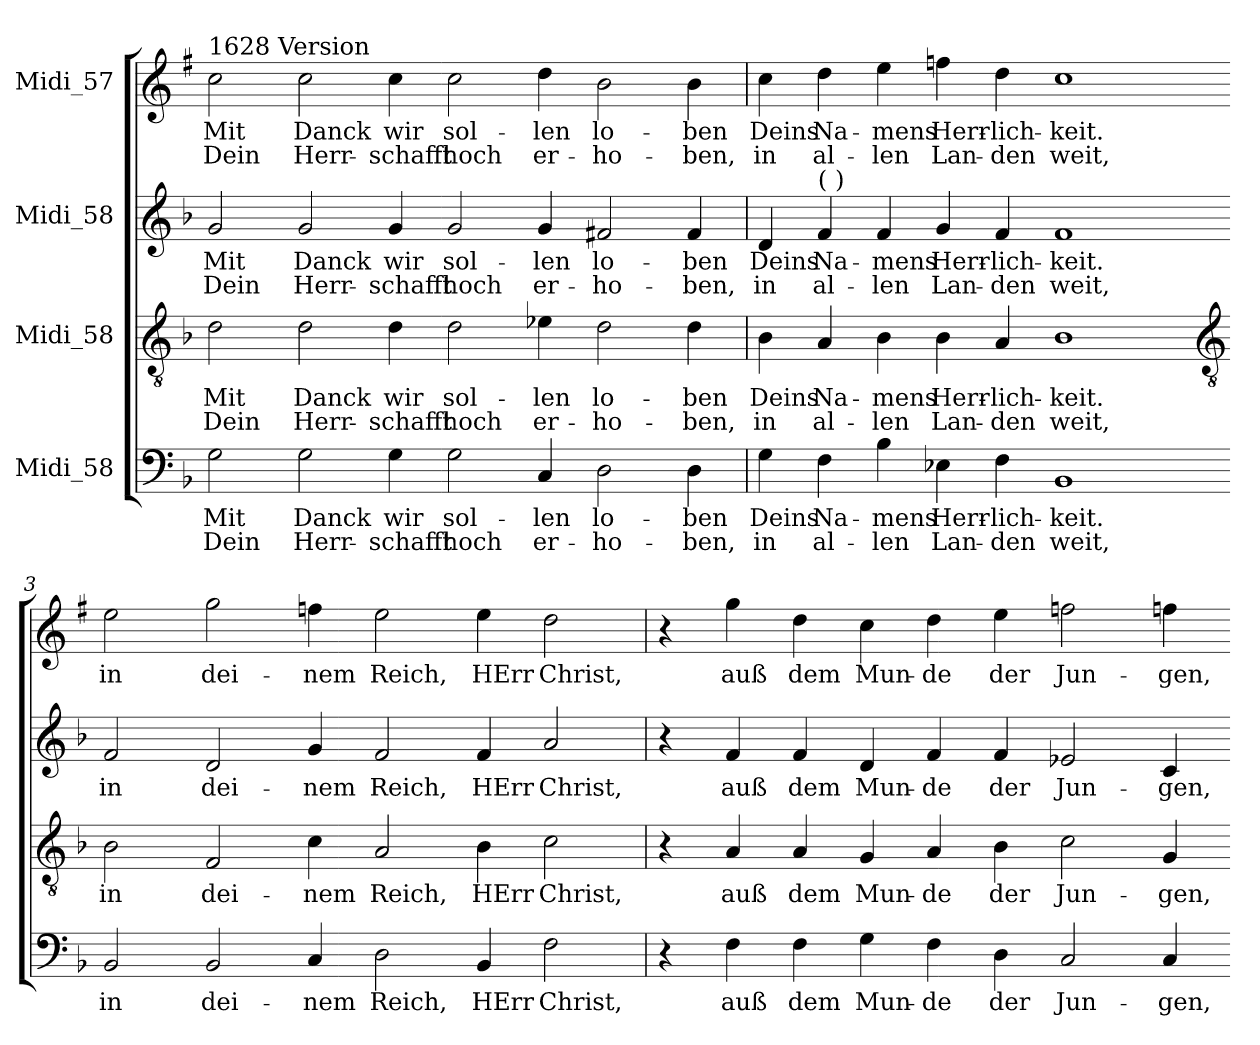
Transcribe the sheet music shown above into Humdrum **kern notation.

**kern	**text	**text	**kern	**text	**text	**kern	**text	**text	**kern	**text	**text
*part4	*part4	*part4	*part3	*part3	*part3	*part2	*part2	*part2	*part1	*part1	*part1
*staff4	*staff4	*staff4	*staff3	*staff3	*staff3	*staff2	*staff2	*staff2	*staff1	*staff1	*staff1
*I"Midi_58	*	*	*I"Midi_58	*	*	*I"Midi_58	*	*	*I"Midi_57	*	*
*clefF4	*	*	*clefGv2	*	*	*clefG2	*	*	*clefG2	*	*
*	*	*	*	*	*	*	*	*	*ITrd1c2	*	*
*k[b-]	*	*	*k[b-]	*	*	*k[b-]	*	*	*k[b-]	*	*
*F:	*	*	*F:	*	*	*F:	*	*	*F:	*	*
=1	=1	=1	=1	=1	=1	=1	=1	=1	=1	=1	=1
!	!	!	!	!	!	!	!	!	!LO:TX:a:t=1628 Version	!	!
!	!LO:LY:b	!LO:LY:b	!	!LO:LY:b	!LO:LY:b	!	!LO:LY:b	!LO:LY:b	!	!LO:LY:b	!LO:LY:b
2G	Mit	Dein	2d	Mit	Dein	2g	Mit	Dein	2b-	Mit	Dein
!	!LO:LY:b	!LO:LY:b	!	!LO:LY:b	!LO:LY:b	!	!LO:LY:b	!LO:LY:b	!	!LO:LY:b	!LO:LY:b
2G	Danck	Herr-	2d	Danck	Herr-	2g	Danck	Herr-	2b-	Danck	Herr-
!	!LO:LY:b	!LO:LY:b	!	!LO:LY:b	!LO:LY:b	!	!LO:LY:b	!LO:LY:b	!	!LO:LY:b	!LO:LY:b
4G	-wir	schafft	4d	-wir	schafft	4g	-wir	schafft	4b-	-wir	schafft
!	!LO:LY:b	!LO:LY:b	!	!LO:LY:b	!LO:LY:b	!	!LO:LY:b	!LO:LY:b	!	!LO:LY:b	!LO:LY:b
2G	sol-	-hoch	2d	sol-	-hoch	2g	sol-	-hoch	2b-	sol-	-hoch
!	!LO:LY:b	!LO:LY:b	!	!LO:LY:b	!LO:LY:b	!	!LO:LY:b	!LO:LY:b	!	!LO:LY:b	!LO:LY:b
4C	len	er-	4e-X	len	er-	4g	len	er-	4cc	len	er-
!	!LO:LY:b	!LO:LY:b	!	!LO:LY:b	!LO:LY:b	!	!LO:LY:b	!LO:LY:b	!	!LO:LY:b	!LO:LY:b
2D	-lo-	-ho-	2d	-lo-	-ho-	2f#	-lo-	-ho-	2a	-lo-	-ho-
!	!LO:LY:b	!LO:LY:b	!	!LO:LY:b	!LO:LY:b	!	!LO:LY:b	!LO:LY:b	!	!LO:LY:b	!LO:LY:b
4D	-ben	ben,	4d	-ben	ben,	4f#	-ben	ben,	4a	-ben	ben,
=2	=2	=2	=2	=2	=2	=2	=2	=2	=2	=2	=2
!	!LO:LY:b	!LO:LY:b	!	!LO:LY:b	!LO:LY:b	!	!LO:LY:b	!LO:LY:b	!	!LO:LY:b	!LO:LY:b
4G	Deins	in	4B-	Deins	in	4d	Deins	in	4b-	Deins	in
!	!	!	!	!	!	!LO:TX:a:t=(  )	!	!	!	!	!
!	!LO:LY:b	!LO:LY:b	!	!LO:LY:b	!LO:LY:b	!	!LO:LY:b	!LO:LY:b	!	!LO:LY:b	!LO:LY:b
4F	Na-	-al-	4A	Na-	-al-	4f	Na-	-al-	4cc	Na-	-al-
!	!LO:LY:b	!LO:LY:b	!	!LO:LY:b	!LO:LY:b	!	!LO:LY:b	!LO:LY:b	!	!LO:LY:b	!LO:LY:b
4B-	-mens	len	4B-	-mens	len	4f	-mens	len	4dd	-mens	len
!	!LO:LY:b	!LO:LY:b	!	!LO:LY:b	!LO:LY:b	!	!LO:LY:b	!LO:LY:b	!	!LO:LY:b	!LO:LY:b
4E-X	Herr-	-Lan-	4B-	Herr-	-Lan-	4g	Herr-	-Lan-	4ee-X	Herr-	-Lan-
!	!LO:LY:b	!LO:LY:b	!	!LO:LY:b	!LO:LY:b	!	!LO:LY:b	!LO:LY:b	!	!LO:LY:b	!LO:LY:b
4F	-lich-	-den	4A	-lich-	-den	4f	-lich-	-den	4cc	-lich-	-den
!	!LO:LY:b	!LO:LY:b	!	!LO:LY:b	!LO:LY:b	!	!LO:LY:b	!LO:LY:b	!	!LO:LY:b	!LO:LY:b
1BB-	keit.	weit,	1B-	keit.	weit,	1f	keit.	weit,	1b-	keit.	weit,
!!LO:LB:g=z
=3-	=3-	=3-	=3-	=3-	=3-	=3-	=3-	=3-	=3-	=3-	=3-
*	*	*	*clefGv2	*	*	*	*	*	*	*	*
!	!LO:LY:b	!	!	!LO:LY:b	!	!	!LO:LY:b	!	!	!LO:LY:b	!
2BB-	in	.	2B-	in	.	2f	in	.	2dd	in	.
!	!LO:LY:b	!	!	!LO:LY:b	!	!	!LO:LY:b	!	!	!LO:LY:b	!
2BB-	dei-	.	2F	dei-	.	2d	dei-	.	2ff	dei-	.
!	!LO:LY:b	!	!	!LO:LY:b	!	!	!LO:LY:b	!	!	!LO:LY:b	!
4C	-nem	.	4c	-nem	.	4g	-nem	.	4ee-X	-nem	.
!	!LO:LY:b	!	!	!LO:LY:b	!	!	!LO:LY:b	!	!	!LO:LY:b	!
2D	Reich,	.	2A	Reich,	.	2f	Reich,	.	2dd	Reich,	.
!	!LO:LY:b	!	!	!LO:LY:b	!	!	!LO:LY:b	!	!	!LO:LY:b	!
4BB-	HErr	.	4B-	HErr	.	4f	HErr	.	4dd	HErr	.
!	!LO:LY:b	!	!	!LO:LY:b	!	!	!LO:LY:b	!	!	!LO:LY:b	!
2F	Christ,	.	2c	Christ,	.	2a	Christ,	.	2cc	Christ,	.
=4	=4	=4	=4	=4	=4	=4	=4	=4	=4	=4	=4
4r	.	.	4r	.	.	4r	.	.	4r	.	.
!	!LO:LY:b	!	!	!LO:LY:b	!	!	!LO:LY:b	!	!	!LO:LY:b	!
4F	auß	.	4A	auß	.	4f	auß	.	4ff	auß	.
!	!LO:LY:b	!	!	!LO:LY:b	!	!	!LO:LY:b	!	!	!LO:LY:b	!
4F	dem	.	4A	dem	.	4f	dem	.	4cc	dem	.
!	!LO:LY:b	!	!	!LO:LY:b	!	!	!LO:LY:b	!	!	!LO:LY:b	!
4G	Mun-	.	4G	Mun-	.	4d	Mun-	.	4b-	Mun-	.
!	!LO:LY:b	!	!	!LO:LY:b	!	!	!LO:LY:b	!	!	!LO:LY:b	!
4F	-de	.	4A	-de	.	4f	-de	.	4cc	-de	.
!	!LO:LY:b	!	!	!LO:LY:b	!	!	!LO:LY:b	!	!	!LO:LY:b	!
4D	der	.	4B-	der	.	4f	der	.	4dd	der	.
!	!LO:LY:b	!	!	!LO:LY:b	!	!	!LO:LY:b	!	!	!LO:LY:b	!
2C	Jun-	.	2c	Jun-	.	2e-X	Jun-	.	2ee-X	Jun-	.
!	!LO:LY:b	!	!	!LO:LY:b	!	!	!LO:LY:b	!	!	!LO:LY:b	!
4C	-gen,	.	4G	-gen,	.	4c	-gen,	.	4ee-X	-gen,	.
=-	=-	=-	=-	=-	=-	=-	=-	=-	=-	=-	=-
*-	*-	*-	*-	*-	*-	*-	*-	*-	*-	*-	*-
